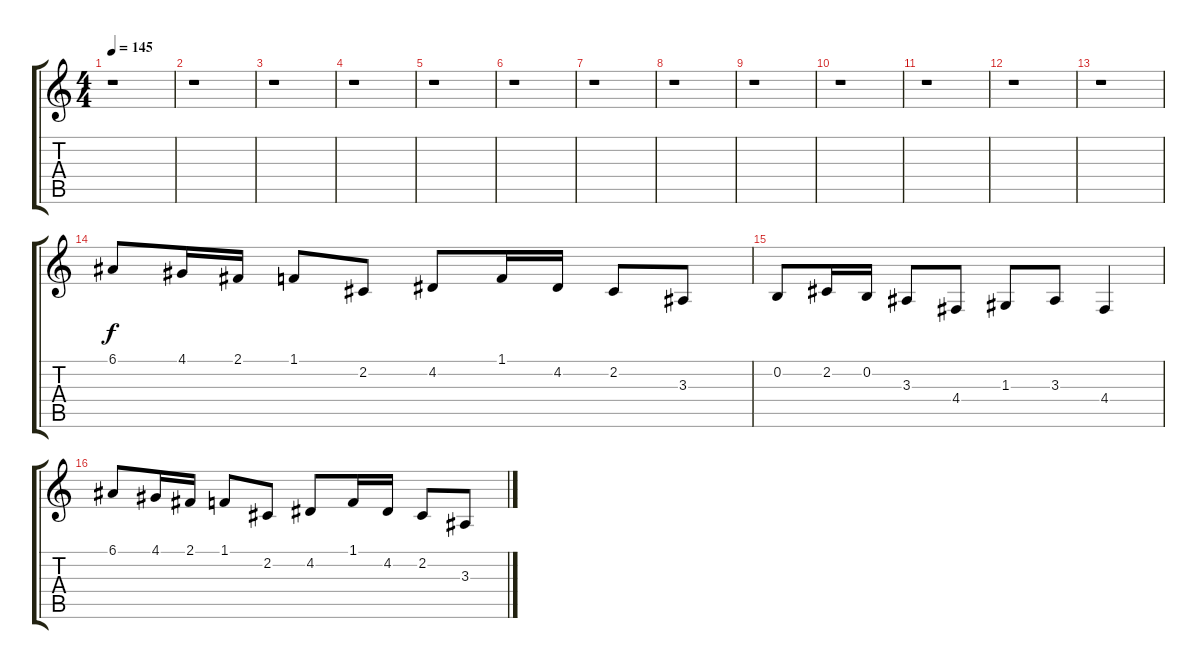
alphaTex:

\track "" {instrument fx4atmosphere}
\staff {score tabs}
\tuning (E4 B3 G3 D3 A2 E2) {hide}
\ts (4 4)
\tempo 145
\clef g2
\ks c
r.1{dy f} |
r.1 |
r.1 |
r.1 |
r.1 |
r.1 |
r.1 |
r.1 |
r.1 |
r.1 |
r.1 |
r.1 |
r.1 |
6.1.8 4.1.16 2.1.16 1.1.8 2.2.8 4.2.8 1.1.16 4.2.16 2.2.8 3.3.8 |
0.2.8 2.2.16 0.2.16 3.3.8 4.4.8 1.3.8 3.3.8 4.4.4 |
6.1.8 4.1.16 2.1.16 1.1.8 2.2.8 4.2.8 1.1.16 4.2.16 2.2.8 3.3.8
